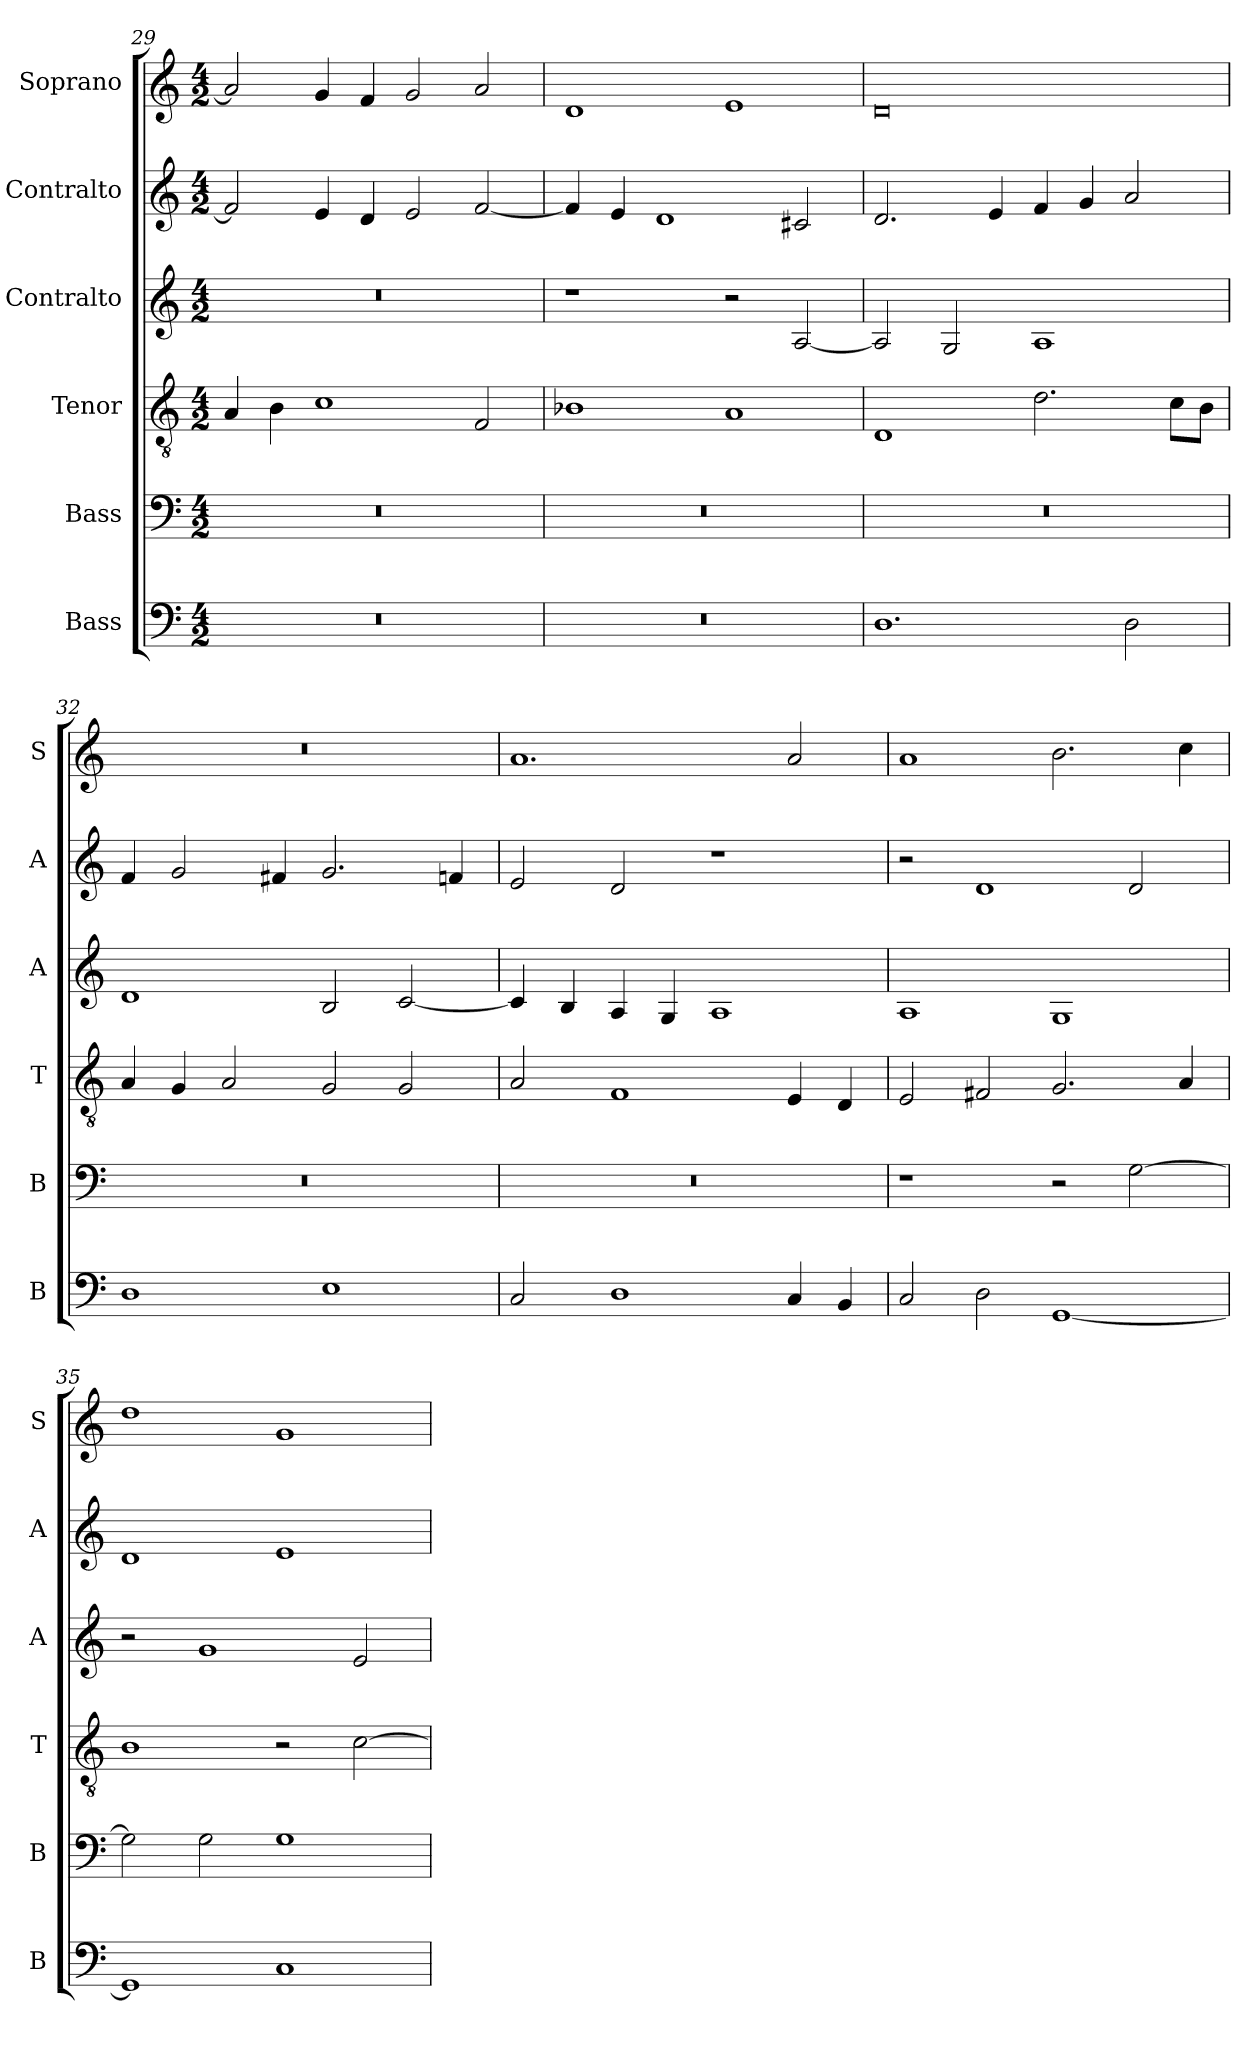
**kern	**kern	**kern	**kern	**kern	**kern
*part6	*part5	*part4	*part3	*part2	*part1
*staff6	*staff5	*staff4	*staff3	*staff2	*staff1
*I"Bass	*I"Bass	*I"Tenor	*I"Contralto	*I"Contralto	*I"Soprano
*I'B	*I'B	*I'T	*I'A	*I'A	*I'S
*clefF4	*clefF4	*clefGv2	*clefG2	*clefG2	*clefG2
*k[]	*k[]	*k[]	*k[]	*k[]	*k[]
*G:mix	*G:mix	*G:mix	*G:mix	*G:mix	*G:mix
*M4/2	*M4/2	*M4/2	*M4/2	*M4/2	*M4/2
=29	=29	=29	=29	=29	=29
0r	0r	4A	0r	2f]	2a]
.	.	4B	.	.	.
.	.	1c	.	4e	4g
.	.	.	.	4d	4f
.	.	.	.	2e	2g
.	.	2F	.	[2f	2a
=30	=30	=30	=30	=30	=30
0r	0r	1B-X	1r	4f]	1d
.	.	.	.	4e	.
.	.	.	.	1d	.
.	.	1A	2r	.	1e
.	.	.	[2A	2c#X	.
=31	=31	=31	=31	=31	=31
1.D	0r	1D	2A]	2.d	0d
.	.	.	2G	.	.
.	.	.	.	4e	.
.	.	2.d	1A	4f	.
.	.	.	.	4g	.
2D	.	.	.	2a	.
.	.	8c\L	.	.	.
.	.	8B\J	.	.	.
=32	=32	=32	=32	=32	=32
1D	0r	4A	1d	4f	0r
.	.	4G	.	2g	.
.	.	2A	.	.	.
.	.	.	.	4f#X	.
1E	.	2G	2B	2.g	.
.	.	2G	[2c	.	.
.	.	.	.	4fn	.
=33	=33	=33	=33	=33	=33
2C	0r	2A	4c]	2e	1.a
.	.	.	4B	.	.
1D	.	1F	4A	2d	.
.	.	.	4G	.	.
.	.	.	1A	1r	.
4C	.	4E	.	.	2a
4BB	.	4D	.	.	.
=34	=34	=34	=34	=34	=34
2C	1r	2E	1A	2r	1a
2D	.	2F#X	.	1d	.
[1GG	2r	2.G	1G	.	2.b
.	[2G	.	.	2d	.
.	.	4A	.	.	4cc
=35	=35	=35	=35	=35	=35
1GG]	2G]	1B	2r	1d	1dd
.	2G	.	1g	.	.
1C	1G	2r	.	1e	1g
.	.	[2c	2e	.	.
=	=	=	=	=	=
*-	*-	*-	*-	*-	*-
